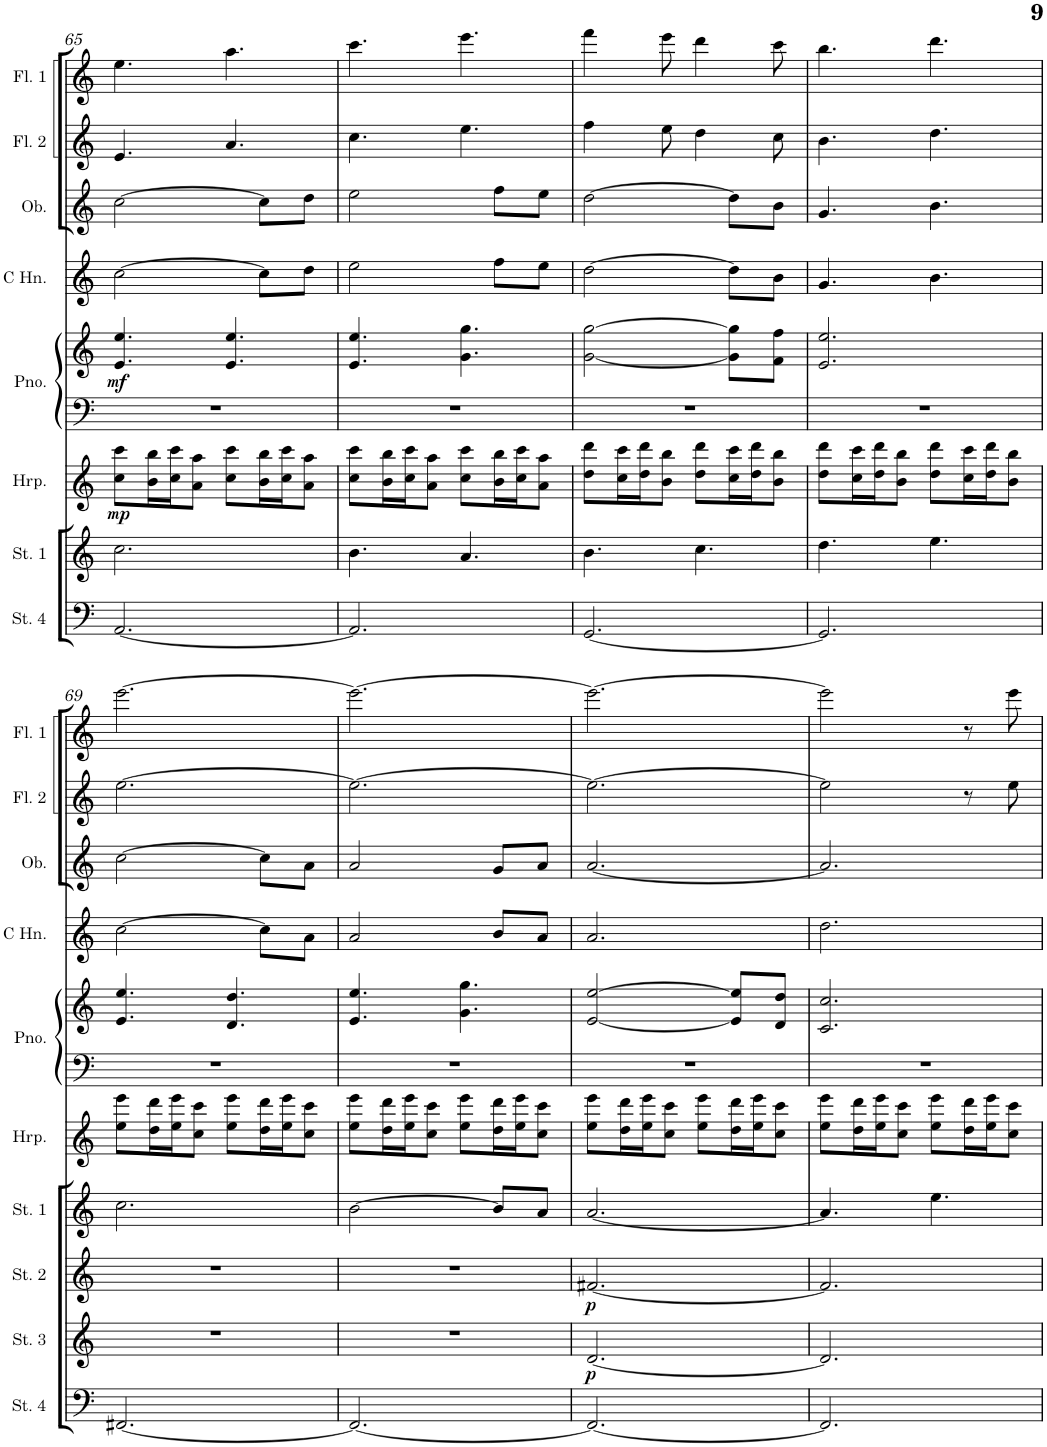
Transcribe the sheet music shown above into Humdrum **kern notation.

**kern	**kern	**dynam	**kern	**dynam	**kern	**kern	**dynam	**kern	**kern	**dynam	**kern	**kern	**kern	**kern	**kern
*part11	*part10	*part10	*part9	*part9	*part8	*part7	*part7	*part6	*part6	*part6	*part5	*part4	*part3	*part2	*part1
*staff12	*staff11	*staff11	*staff10	*staff10	*staff9	*staff8	*staff8	*staff7	*staff6	*staff6/7	*staff5	*staff4	*staff3	*staff2	*staff1
*I"Strings 4	*I"Strings 3	*	*I"Strings 2	*	*I"Strings 1	*I"Harp	*	*I"Piano	*	*	*I"Horn in C	*I"Oboe	*I"Flute 2	*I"Flute 1	*I"Piccolo
*I'St. 4	*I'St. 3	*	*I'St. 2	*	*I'St. 1	*I'Hrp.	*	*I'Pno.	*	*	*	*I'Ob.	*I'Fl. 2	*I'Fl. 1	*I'Picc.
!!LO:PB:g=z
*clefF4	*clefG2	*	*clefG2	*	*clefG2	*clefG2	*	*clefF4	*clefG2	*	*clefG2	*clefG2	*clefG2	*clefG2	*clefG2
*	*	*	*	*	*	*	*	*	*	*	*Trd7c12	*	*	*	*Trd-7c-12
*k[]	*k[]	*	*k[]	*	*k[]	*k[]	*	*k[]	*k[]	*	*k[]	*k[]	*k[]	*k[]	*k[]
*M6/8	*M6/8	*	*M6/8	*	*M6/8	*M6/8	*	*M6/8	*M6/8	*	*M6/8	*M6/8	*M6/8	*M6/8	*M6/8
=65	=65	=65	=65	=65	=65	=65	=65	=65	=65	=65	=65	=65	=65	=65	=65
!	!	!	!	!	!	!	!LO:DY:b	!	!	!LO:DY:b	!	!	!	!	!
[2.AA/	2.r	.	2.r	.	2.cc\	8cc\ 8ccc\L	mp	2.r	4.e/ 4.ee/	mf	[2cc\	[2cc\	4.e/	4.ee\	2.r
.	.	.	.	.	.	16b\ 16bb\L	.	.	.	.	.	.	.	.	.
.	.	.	.	.	.	16cc\ 16ccc\J	.	.	.	.	.	.	.	.	.
.	.	.	.	.	.	8a\ 8aa\J	.	.	.	.	.	.	.	.	.
.	.	.	.	.	.	8cc\ 8ccc\L	.	.	4.e/ 4.ee/	.	.	.	4.a/	4.aa\	.
.	.	.	.	.	.	16b\ 16bb\L	.	.	.	.	8cc\L]	8cc\L]	.	.	.
.	.	.	.	.	.	16cc\ 16ccc\J	.	.	.	.	.	.	.	.	.
.	.	.	.	.	.	8a\ 8aa\J	.	.	.	.	8dd\J	8dd\J	.	.	.
=66	=66	=66	=66	=66	=66	=66	=66	=66	=66	=66	=66	=66	=66	=66	=66
2.AA/]	2.r	.	2.r	.	4.b\	8cc\ 8ccc\L	.	2.r	4.e/ 4.ee/	.	2ee\	2ee\	4.cc\	4.ccc\	2.r
.	.	.	.	.	.	16b\ 16bb\L	.	.	.	.	.	.	.	.	.
.	.	.	.	.	.	16cc\ 16ccc\J	.	.	.	.	.	.	.	.	.
.	.	.	.	.	.	8a\ 8aa\J	.	.	.	.	.	.	.	.	.
.	.	.	.	.	4.a/	8cc\ 8ccc\L	.	.	4.g\ 4.gg\	.	.	.	4.ee\	4.eee\	.
.	.	.	.	.	.	16b\ 16bb\L	.	.	.	.	8ff\L	8ff\L	.	.	.
.	.	.	.	.	.	16cc\ 16ccc\J	.	.	.	.	.	.	.	.	.
.	.	.	.	.	.	8a\ 8aa\J	.	.	.	.	8ee\J	8ee\J	.	.	.
=67	=67	=67	=67	=67	=67	=67	=67	=67	=67	=67	=67	=67	=67	=67	=67
[2.GG/	2.r	.	2.r	.	4.b\	8dd\ 8ddd\L	.	2.r	[2g\ [2gg\	.	[2dd\	[2dd\	4ff\	4fff\	2.r
.	.	.	.	.	.	16cc\ 16ccc\L	.	.	.	.	.	.	.	.	.
.	.	.	.	.	.	16dd\ 16ddd\J	.	.	.	.	.	.	.	.	.
.	.	.	.	.	.	8b\ 8bb\J	.	.	.	.	.	.	8ee\	8eee\	.
.	.	.	.	.	4.cc\	8dd\ 8ddd\L	.	.	.	.	.	.	4dd\	4ddd\	.
.	.	.	.	.	.	16cc\ 16ccc\L	.	.	8g\] 8gg\]L	.	8dd\L]	8dd\L]	.	.	.
.	.	.	.	.	.	16dd\ 16ddd\J	.	.	.	.	.	.	.	.	.
.	.	.	.	.	.	8b\ 8bb\J	.	.	8f\ 8ff\J	.	8b\J	8b\J	8cc\	8ccc\	.
=68	=68	=68	=68	=68	=68	=68	=68	=68	=68	=68	=68	=68	=68	=68	=68
2.GG/]	2.r	.	2.r	.	4.dd\	8dd\ 8ddd\L	.	2.r	2.e/ 2.ee/	.	4.g/	4.g/	4.b\	4.bb\	2.r
.	.	.	.	.	.	16cc\ 16ccc\L	.	.	.	.	.	.	.	.	.
.	.	.	.	.	.	16dd\ 16ddd\J	.	.	.	.	.	.	.	.	.
.	.	.	.	.	.	8b\ 8bb\J	.	.	.	.	.	.	.	.	.
.	.	.	.	.	4.ee\	8dd\ 8ddd\L	.	.	.	.	4.b\	4.b\	4.dd\	4.ddd\	.
.	.	.	.	.	.	16cc\ 16ccc\L	.	.	.	.	.	.	.	.	.
.	.	.	.	.	.	16dd\ 16ddd\J	.	.	.	.	.	.	.	.	.
.	.	.	.	.	.	8b\ 8bb\J	.	.	.	.	.	.	.	.	.
!!LO:LB:g=z
=69	=69	=69	=69	=69	=69	=69	=69	=69	=69	=69	=69	=69	=69	=69	=69
[2.FF#X/	2.r	.	2.r	.	2.cc\	8ee\ 8eee\L	.	2.r	4.e/ 4.ee/	.	[2cc\	[2cc\	[2.ee\	[2.eee\	2.r
.	.	.	.	.	.	16dd\ 16ddd\L	.	.	.	.	.	.	.	.	.
.	.	.	.	.	.	16ee\ 16eee\J	.	.	.	.	.	.	.	.	.
.	.	.	.	.	.	8cc\ 8ccc\J	.	.	.	.	.	.	.	.	.
.	.	.	.	.	.	8ee\ 8eee\L	.	.	4.d/ 4.dd/	.	.	.	.	.	.
.	.	.	.	.	.	16dd\ 16ddd\L	.	.	.	.	8cc\L]	8cc\L]	.	.	.
.	.	.	.	.	.	16ee\ 16eee\J	.	.	.	.	.	.	.	.	.
.	.	.	.	.	.	8cc\ 8ccc\J	.	.	.	.	8a\J	8a\J	.	.	.
=70	=70	=70	=70	=70	=70	=70	=70	=70	=70	=70	=70	=70	=70	=70	=70
2.FF#/_	2.r	.	2.r	.	[2b\	8ee\ 8eee\L	.	2.r	4.e/ 4.ee/	.	2a/	2a/	2.ee\_	2.eee\_	2.r
.	.	.	.	.	.	16dd\ 16ddd\L	.	.	.	.	.	.	.	.	.
.	.	.	.	.	.	16ee\ 16eee\J	.	.	.	.	.	.	.	.	.
.	.	.	.	.	.	8cc\ 8ccc\J	.	.	.	.	.	.	.	.	.
.	.	.	.	.	.	8ee\ 8eee\L	.	.	4.g\ 4.gg\	.	.	.	.	.	.
.	.	.	.	.	8b/L]	16dd\ 16ddd\L	.	.	.	.	8b/L	8g/L	.	.	.
.	.	.	.	.	.	16ee\ 16eee\J	.	.	.	.	.	.	.	.	.
.	.	.	.	.	8a/J	8cc\ 8ccc\J	.	.	.	.	8a/J	8a/J	.	.	.
=71	=71	=71	=71	=71	=71	=71	=71	=71	=71	=71	=71	=71	=71	=71	=71
!	!	!LO:DY:b	!	!LO:DY:b	!	!	!	!	!	!	!	!	!	!	!
2.FF#/_	[2.d/	p	[2.f#X/	p	[2.a/	8ee\ 8eee\L	.	2.r	[2e/ [2ee/	.	2.a/	[2.a/	2.ee\_	2.eee\_	2.r
.	.	.	.	.	.	16dd\ 16ddd\L	.	.	.	.	.	.	.	.	.
.	.	.	.	.	.	16ee\ 16eee\J	.	.	.	.	.	.	.	.	.
.	.	.	.	.	.	8cc\ 8ccc\J	.	.	.	.	.	.	.	.	.
.	.	.	.	.	.	8ee\ 8eee\L	.	.	.	.	.	.	.	.	.
.	.	.	.	.	.	16dd\ 16ddd\L	.	.	8e/] 8ee/]L	.	.	.	.	.	.
.	.	.	.	.	.	16ee\ 16eee\J	.	.	.	.	.	.	.	.	.
.	.	.	.	.	.	8cc\ 8ccc\J	.	.	8d/ 8dd/J	.	.	.	.	.	.
=72	=72	=72	=72	=72	=72	=72	=72	=72	=72	=72	=72	=72	=72	=72	=72
2.FF#/]	2.d/]	.	2.f#/]	.	4.a/]	8ee\ 8eee\L	.	2.r	2.c/ 2.cc/	.	2.dd\	2.a/]	2ee\]	2eee\]	2.r
.	.	.	.	.	.	16dd\ 16ddd\L	.	.	.	.	.	.	.	.	.
.	.	.	.	.	.	16ee\ 16eee\J	.	.	.	.	.	.	.	.	.
.	.	.	.	.	.	8cc\ 8ccc\J	.	.	.	.	.	.	.	.	.
.	.	.	.	.	4.ee\	8ee\ 8eee\L	.	.	.	.	.	.	.	.	.
.	.	.	.	.	.	16dd\ 16ddd\L	.	.	.	.	.	.	8r	8r	.
.	.	.	.	.	.	16ee\ 16eee\J	.	.	.	.	.	.	.	.	.
.	.	.	.	.	.	8cc\ 8ccc\J	.	.	.	.	.	.	8ee\	8eee\	.
=	=	=	=	=	=	=	=	=	=	=	=	=	=	=	=
*-	*-	*-	*-	*-	*-	*-	*-	*-	*-	*-	*-	*-	*-	*-	*-
